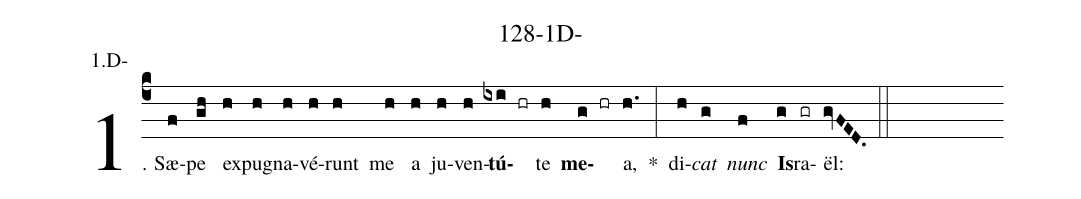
name: 128-1D-;
annotation: 1.D-;
%%
(c4)1. Sæ(f)pe(gh) ex(h)pu(h)gna(h)vé(h)runt(h) me(h) a(h) ju(h)ven(h)<b>tú</b>(ixi hr)te(h) <b>me</b>(g hr)a,(h.) *(:) di(h)<i>cat</i>(g) <i>nunc</i>(f) <b>Is</b>(g)ra(gr)ël:(gvFED.) (::)
